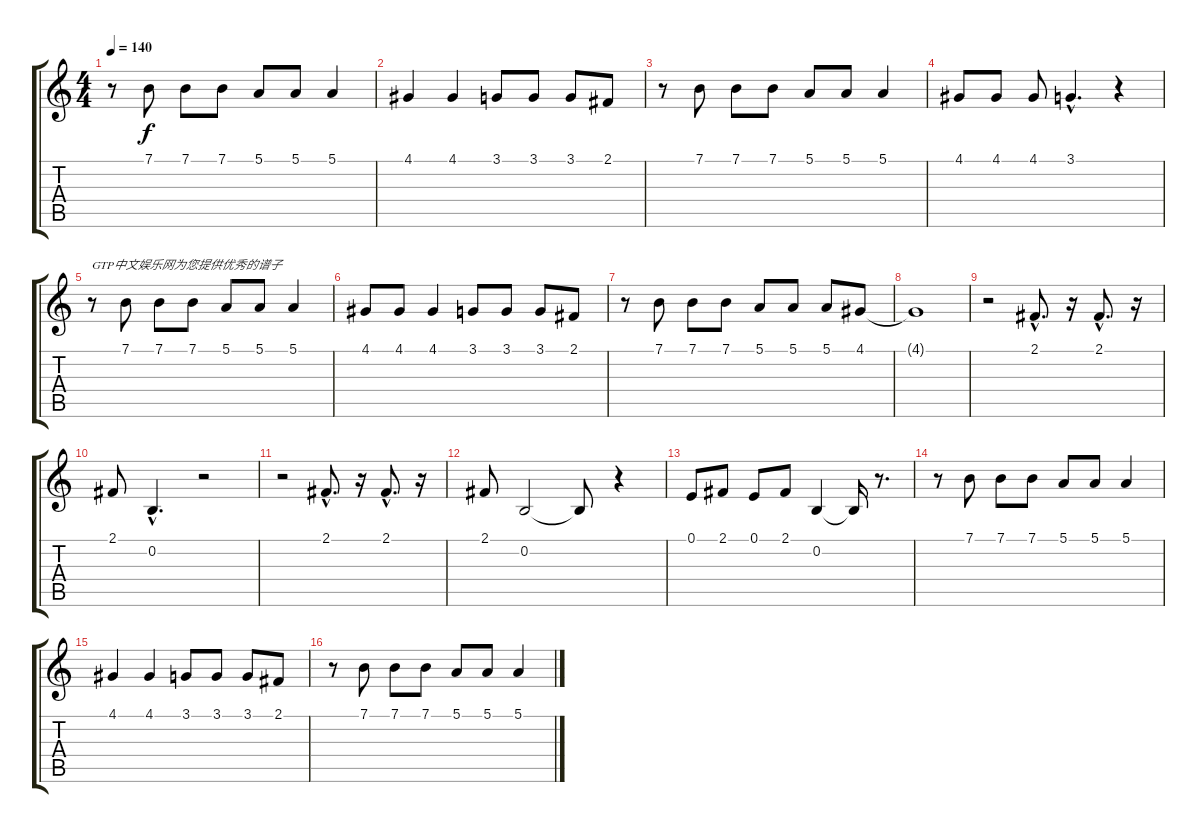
\track "" {instrument voiceoohs}
\staff {score tabs}
\tuning (E4 B3 G3 D3 A2 E2) {hide}
\ts (4 4)
\tempo 140
\clef g2
\ks c
r.8{dy f instrument voiceoohs} 7.1.8 7.1.8 7.1.8 5.1.8 5.1.8 5.1.4 |
4.1.4 4.1.4 3.1.8 3.1.8 3.1.8 2.1.8 |
r.8 7.1.8 7.1.8 7.1.8 5.1.8 5.1.8 5.1.4 |
4.1.8 4.1.8 4.1.8 3.1{hac}.4{d} r.4 |
r.8{txt "GTP中文娱乐网为您提供优秀的谱子"} 7.1.8 7.1.8 7.1.8 5.1.8 5.1.8 5.1.4 |
4.1.8 4.1.8 4.1.4 3.1.8 3.1.8 3.1.8 2.1.8 |
r.8 7.1.8 7.1.8 7.1.8 5.1.8 5.1.8 5.1.8 4.1.8 |
4.1{t}.1 |
r.2 2.1{hac}.8{d} r.16 2.1{hac}.8{d} r.16 |
2.1.8 0.2{hac}.4{d} r.2 |
r.2 2.1{hac}.8{d} r.16 2.1{hac}.8{d} r.16 |
2.1.8 0.2.2 0.2{t}.8 r.4 |
0.1.8 2.1.8 0.1.8 2.1.8 0.2.4 0.2{t}.16 r.8{d} |
r.8 7.1.8 7.1.8 7.1.8 5.1.8 5.1.8 5.1.4 |
4.1.4 4.1.4 3.1.8 3.1.8 3.1.8 2.1.8 |
r.8 7.1.8 7.1.8 7.1.8 5.1.8 5.1.8 5.1.4
